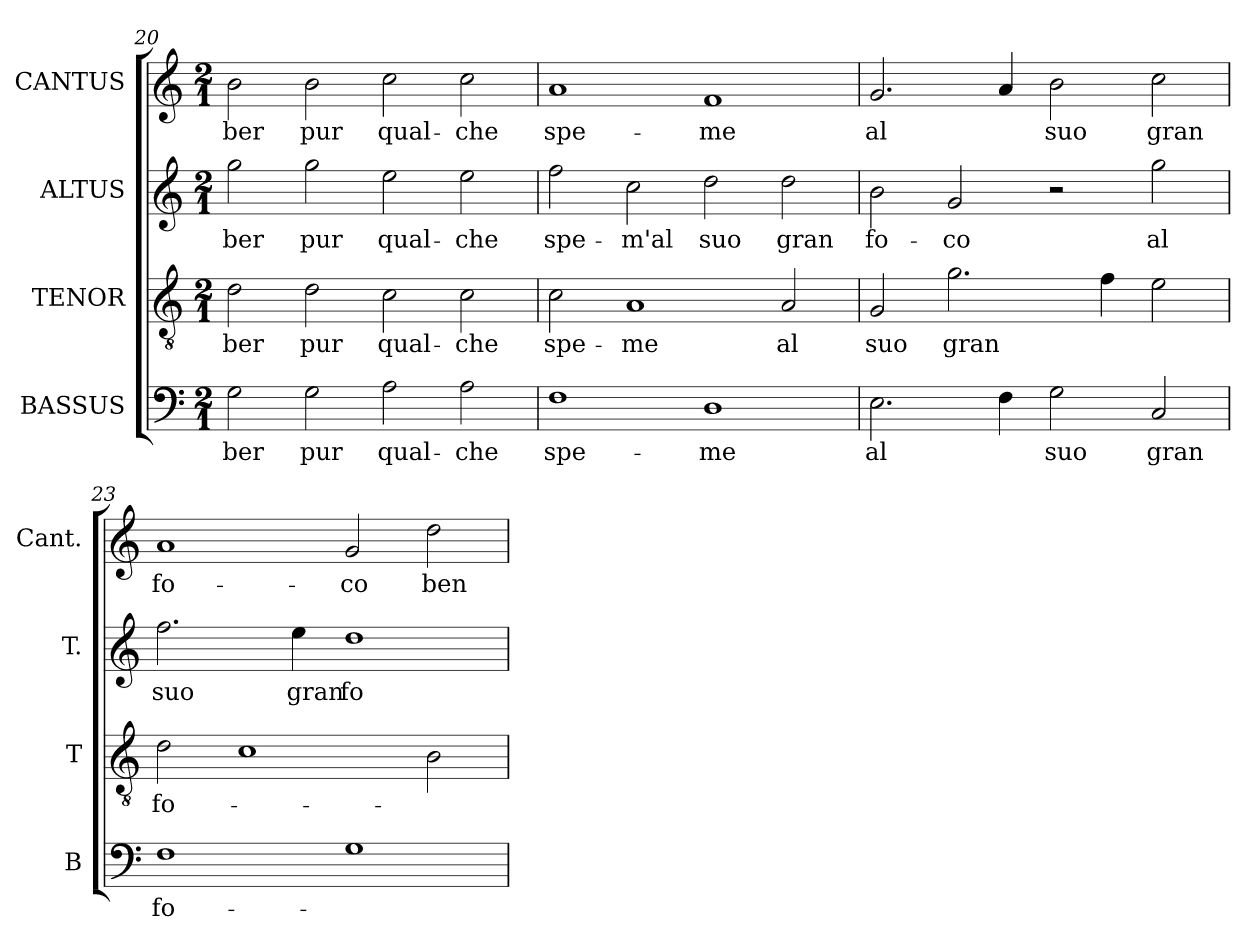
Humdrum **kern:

**kern	**text	**kern	**text	**kern	**text	**kern	**text
*part4	*part4	*part3	*part3	*part2	*part2	*part1	*part1
*staff4	*staff4	*staff3	*staff3	*staff2	*staff2	*staff1	*staff1
*I"BASSUS	*	*I"TENOR	*	*I"ALTUS	*	*I"CANTUS	*
*I'B	*	*I'T	*	*I'T.	*	*I'Cant.	*
*clefF4	*	*clefGv2	*	*clefG2	*	*clefG2	*
*	*	*ITrd7c12	*	*ITrd7c12	*	*	*
*k[]	*	*k[]	*	*k[]	*	*k[]	*
*C:	*	*C:	*	*C:	*	*C:	*
*M2/1	*	*M2/1	*	*M2/1	*	*M2/1	*
=20	=20	=20	=20	=20	=20	=20	=20
!	!LO:LY:b:color=#000000	!	!	!	!	!	!
!	!	!	!LO:LY:b:color=#000000	!	!	!	!
!	!	!	!	!	!LO:LY:b:color=#000000	!	!
!	!	!	!	!	!	!	!LO:LY:b:color=#000000
2Gi\	-ber	2Di\	-ber	2gi\	-ber	2bi\	-ber
!	!LO:LY:b:color=#000000	!	!	!	!	!	!
!	!	!	!LO:LY:b:color=#000000	!	!	!	!
!	!	!	!	!	!LO:LY:b:color=#000000	!	!
!	!	!	!	!	!	!	!LO:LY:b:color=#000000
2Gi\	pur	2Di\	pur	2gi\	pur	2bi\	pur
!	!LO:LY:b:color=#000000	!	!	!	!	!	!
!	!	!	!LO:LY:b:color=#000000	!	!	!	!
!	!	!	!	!	!LO:LY:b:color=#000000	!	!
!	!	!	!	!	!	!	!LO:LY:b:color=#000000
2Ai\	qual-	2Ci\	qual-	2ei\	qual-	2cci\	qual-
!	!LO:LY:b:color=#000000	!	!	!	!	!	!
!	!	!	!LO:LY:b:color=#000000	!	!	!	!
!	!	!	!	!	!LO:LY:b:color=#000000	!	!
!	!	!	!	!	!	!	!LO:LY:b:color=#000000
2Ai\	-che	2Ci\	-che	2ei\	-che	2cci\	-che
!!LO:LB:g=z
=21	=21	=21	=21	=21	=21	=21	=21
!	!LO:LY:b:color=#000000	!	!	!	!	!	!
!	!	!	!LO:LY:b:color=#000000	!	!	!	!
!	!	!	!	!	!LO:LY:b:color=#000000	!	!
!	!	!	!	!	!	!	!LO:LY:b:color=#000000
1Fi	spe-	2Ci\	spe-	2fi\	spe-	1ai	spe-
!	!	!	!LO:LY:b:color=#000000	!	!	!	!
!	!	!	!	!	!LO:LY:b:color=#000000	!	!
.	.	1AAi	-me	2ci\	-m'al	.	.
!	!LO:LY:b:color=#000000	!	!	!	!	!	!
!	!	!	!	!	!LO:LY:b:color=#000000	!	!
!	!	!	!	!	!	!	!LO:LY:b:color=#000000
1Di	-me	.	.	2di\	suo	1fi	-me
!	!	!	!LO:LY:b:color=#000000	!	!	!	!
!	!	!	!	!	!LO:LY:b:color=#000000	!	!
.	.	2AAi/	al	2di\	gran	.	.
=22	=22	=22	=22	=22	=22	=22	=22
!	!LO:LY:b:color=#000000	!	!	!	!	!	!
!	!	!	!LO:LY:b:color=#000000	!	!	!	!
!	!	!	!	!	!LO:LY:b:color=#000000	!	!
!	!	!	!	!	!	!	!LO:LY:b:color=#000000
2.Ei\	al	2GGi/	suo	2Bi\	fo-	2.gi/	al
!	!	!	!LO:LY:b:color=#000000	!	!	!	!
!	!	!	!	!	!LO:LY:b:color=#000000	!	!
.	.	2.Gi\	gran	2Gi/	-co	.	.
4Fi\	.	.	.	.	.	4ai/	.
!	!LO:LY:b:color=#000000	!	!	!	!	!	!
!	!	!	!	!	!	!	!LO:LY:b:color=#000000
2Gi\	suo	.	.	2r	.	2bi\	suo
.	.	4Fi\	.	.	.	.	.
!	!LO:LY:b:color=#000000	!	!	!	!	!	!
!	!	!	!	!	!LO:LY:b:color=#000000	!	!
!	!	!	!	!	!	!	!LO:LY:b:color=#000000
2Ci/	gran	2Ei\	.	2gi\	al	2cci\	gran
=23	=23	=23	=23	=23	=23	=23	=23
!	!LO:LY:b:color=#000000	!	!	!	!	!	!
!	!	!	!LO:LY:b:color=#000000	!	!	!	!
!	!	!	!	!	!LO:LY:b:color=#000000	!	!
!	!	!	!	!	!	!	!LO:LY:b:color=#000000
1Fi	fo-	2Di\	fo-	2.fi\	suo	1ai	fo-
.	.	1Ci	.	.	.	.	.
!	!	!	!	!	!LO:LY:b:color=#000000	!	!
.	.	.	.	4ei\	gran	.	.
!	!	!	!	!	!LO:LY:b:color=#000000	!	!
!	!	!	!	!	!	!	!LO:LY:b:color=#000000
1Gi	.	.	.	1di	fo-	2gi/	-co
!	!	!	!	!	!	!	!LO:LY:b:color=#000000
.	.	2BBi\	.	.	.	2ddi\	ben-
=	=	=	=	=	=	=	=
*-	*-	*-	*-	*-	*-	*-	*-
